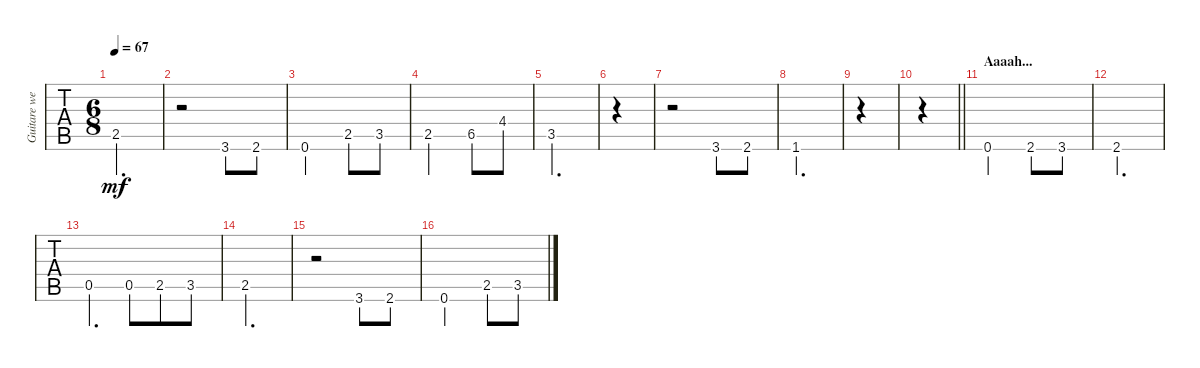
\track ("Guitare western" "Guitare we") {instrument overdrivenguitar}
\staff {tabs}
\tuning (E4 B3 G3 D3 A2 E2) {hide}
\ts (6 8)
\tempo 67
\clef g2
\ks c
2.5.2{d dy mf} |
r.2 3.6.8 2.6.8 |
0.6.2 2.5.8 3.5.8 |
2.5.2 6.5.8 4.4.8 |
3.5.2{d} |
|
r.2 3.6.8 2.6.8 |
1.6.2{d} |
|
\barLineRight lightlight
|
\section ("" "Aaaah...")
0.6.2 2.6.8 3.6.8 |
2.6.2{d} |
0.5.4{d} 0.5.8 2.5.8 3.5.8 |
2.5.2{d} |
r.2 3.6.8 2.6.8 |
0.6.2 2.5.8 3.5.8
